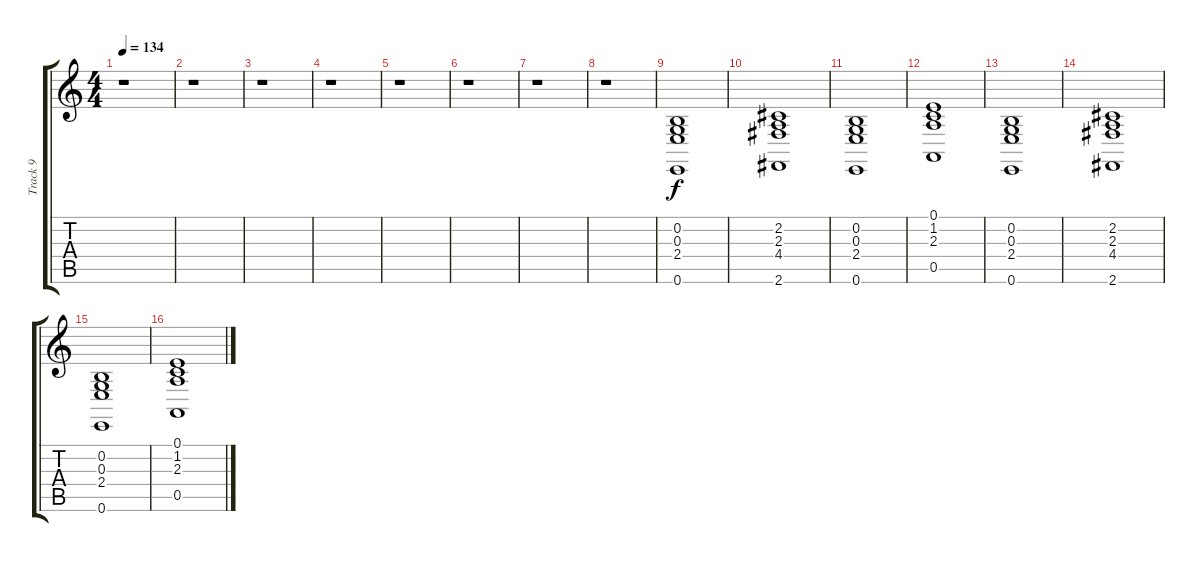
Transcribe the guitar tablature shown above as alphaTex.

\track ("Track 9" "Track 9") {instrument pad4choir}
\staff {score tabs}
\tuning (E4 B3 G3 D3 A2 E2) {hide}
\ts (4 4)
\tempo 134
\clef g2
\ks c
r.1{dy f} |
r.1 |
r.1 |
r.1 |
r.1 |
r.1 |
r.1 |
r.1 |
(0.2 0.3 2.4 0.6).1 |
(2.2 2.3 4.4 2.6).1 |
(0.2 0.3 2.4 0.6).1 |
(0.1 1.2 2.3 0.5).1 |
(0.2 0.3 2.4 0.6).1 |
(2.2 2.3 4.4 2.6).1 |
(0.2 0.3 2.4 0.6).1 |
(0.1 1.2 2.3 0.5).1
